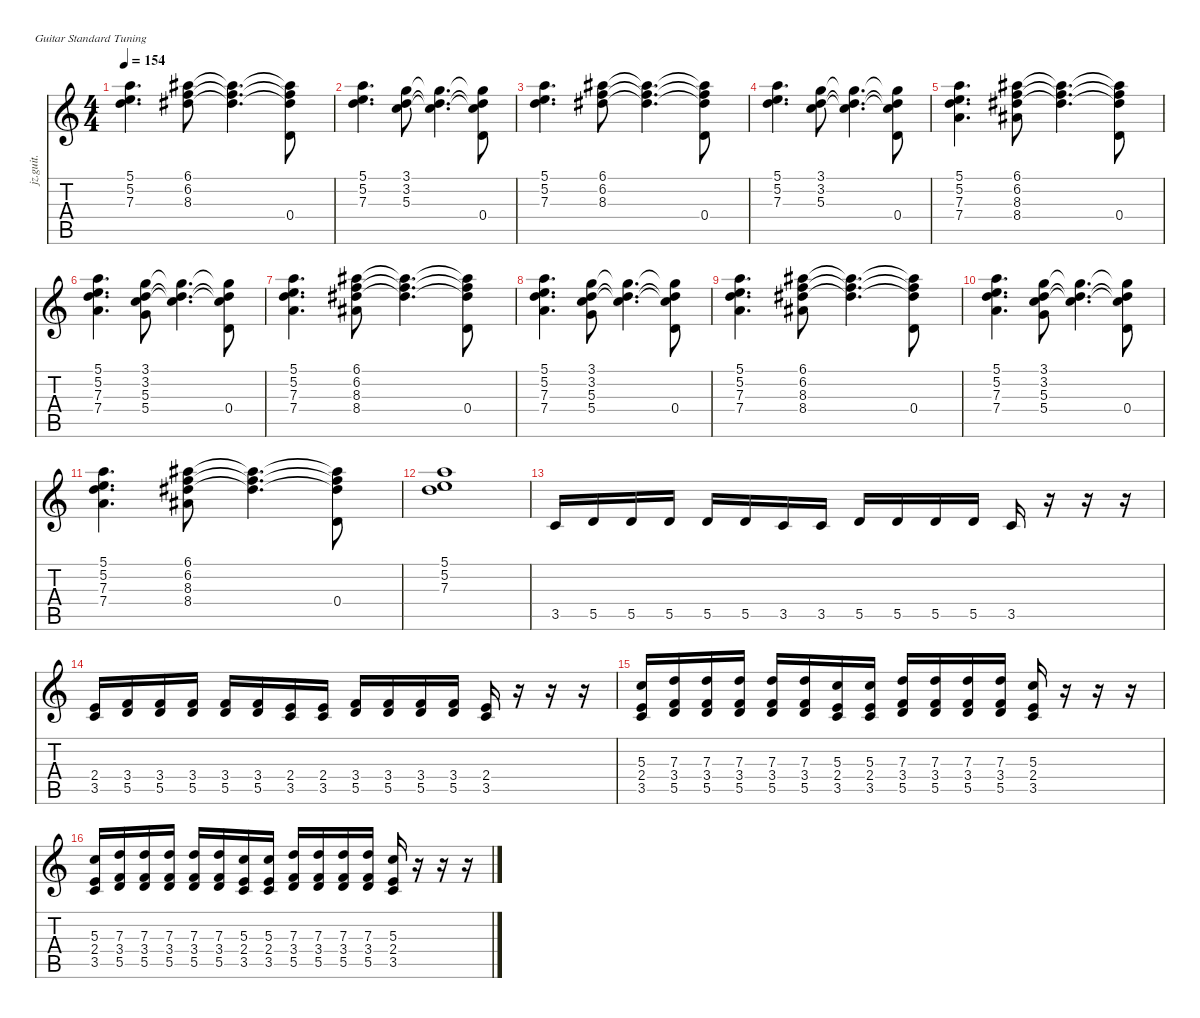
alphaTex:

\defaultSystemsLayout 4
\hideDynamics
\bracketExtendMode nobrackets
\otherSystemsTrackNameOrientation horizontal
\track ("Rhythm" "jz.guit.") {instrument electricguitarjazz}
\staff {score tabs}
\tuning (E4 B3 G3 D3 A2 E2)
\ts (4 4)
\tempo 154
\clef g2
\ks c
(5.1 5.2 7.3).4{d dy f beam Down} (6.1{acc #} 6.2 8.3{acc #}).8{beam Down} (6.1{t acc #} 6.2{t} 8.3{t acc #}).4{d beam Down} (6.1{t acc #} 6.2{t} 8.3{t acc #} 0.4).8{beam Down} |
(5.1 5.2 7.3).4{d beam Down} (3.1 3.2 5.3).8{beam Down} (3.1{t} 3.2{t} 5.3{t}).4{d beam Down} (3.1{t} 3.2{t} 5.3{t} 0.4).8{beam Down} |
(5.1 5.2 7.3).4{d beam Down} (6.1{acc #} 6.2 8.3{acc #}).8{beam Down} (6.1{t acc #} 6.2{t} 8.3{t acc #}).4{d beam Down} (6.1{t acc #} 6.2{t} 8.3{t acc #} 0.4).8{beam Down} |
(5.1 5.2 7.3).4{d beam Down} (3.1 3.2 5.3).8{beam Down} (3.1{t} 3.2{t} 5.3{t}).4{d beam Down} (3.1{t} 3.2{t} 5.3{t} 0.4).8{beam Down} |
(5.1 5.2 7.3 7.4).4{d beam Down} (6.1{acc #} 6.2 8.3{acc #} 8.4{acc #}).8{beam Down} (6.1{t acc #} 6.2{t} 8.3{t acc #}).4{d beam Down} (6.1{t acc #} 6.2{t} 8.3{t acc #} 0.4).8{beam Down} |
(5.1 5.2 7.3 7.4).4{d beam Down} (3.1 3.2 5.3 5.4).8{beam Down} (3.1{t} 3.2{t} 5.3{t}).4{d beam Down} (3.1{t} 3.2{t} 5.3{t} 0.4).8{beam Down} |
(5.1 5.2 7.3 7.4).4{d beam Down} (6.1{acc #} 6.2 8.3{acc #} 8.4{acc #}).8{beam Down} (6.1{t acc #} 6.2{t} 8.3{t acc #}).4{d beam Down} (6.1{t acc #} 6.2{t} 8.3{t acc #} 0.4).8{beam Down} |
(5.1 5.2 7.3 7.4).4{d beam Down} (3.1 3.2 5.3 5.4).8{beam Down} (3.1{t} 3.2{t} 5.3{t}).4{d beam Down} (3.1{t} 3.2{t} 5.3{t} 0.4).8{beam Down} |
(5.1 5.2 7.3 7.4).4{d beam Down} (6.1{acc #} 6.2 8.3{acc #} 8.4{acc #}).8{beam Down} (6.1{t acc #} 6.2{t} 8.3{t acc #}).4{d beam Down} (6.1{t acc #} 6.2{t} 8.3{t acc #} 0.4).8{beam Down} |
(5.1 5.2 7.3 7.4).4{d beam Down} (3.1 3.2 5.3 5.4).8{beam Down} (3.1{t} 3.2{t} 5.3{t}).4{d beam Down} (3.1{t} 3.2{t} 5.3{t} 0.4).8{beam Down} |
(5.1 5.2 7.3 7.4).4{d beam Down} (6.1{acc #} 6.2 8.3{acc #} 8.4{acc #}).8{beam Down} (6.1{t acc #} 6.2{t} 8.3{t acc #}).4{d beam Down} (6.1{t acc #} 6.2{t} 8.3{t acc #} 0.4).8{beam Down} |
(5.1 5.2 7.3).1{beam Down} |
3.5.16{instrument distortionguitar beam Up} 5.5.16{beam Up} 5.5.16{beam Up} 5.5.16{beam Up} 5.5.16{beam Up} 5.5.16{beam Up} 3.5.16{beam Up} 3.5.16{beam Up} 5.5.16{beam Up} 5.5.16{beam Up} 5.5.16{beam Up} 5.5.16{beam Up} 3.5.16{beam Up} r.16{beam Up} r.16{beam Up} r.16{beam Up} |
(2.4 3.5).16{beam Up} (3.4 5.5).16{beam Up} (3.4 5.5).16{beam Up} (3.4 5.5).16{beam Up} (3.4 5.5).16{beam Up} (3.4 5.5).16{beam Up} (2.4 3.5).16{beam Up} (2.4 3.5).16{beam Up} (3.4 5.5).16{beam Up} (3.4 5.5).16{beam Up} (3.4 5.5).16{beam Up} (3.4 5.5).16{beam Up} (2.4 3.5).16{beam Up} r.16{beam Up} r.16{beam Up} r.16{beam Up} |
(5.3 2.4 3.5).16{beam Up} (7.3 3.4 5.5).16{beam Up} (7.3 3.4 5.5).16{beam Up} (7.3 3.4 5.5).16{beam Up} (7.3 3.4 5.5).16{beam Up} (7.3 3.4 5.5).16{beam Up} (5.3 2.4 3.5).16{beam Up} (5.3 2.4 3.5).16{beam Up} (7.3 3.4 5.5).16{beam Up} (7.3 3.4 5.5).16{beam Up} (7.3 3.4 5.5).16{beam Up} (7.3 3.4 5.5).16{beam Up} (5.3 2.4 3.5).16{beam Up} r.16{beam Up} r.16{beam Up} r.16{beam Up} |
(5.3 2.4 3.5).16{beam Up} (7.3 3.4 5.5).16{beam Up} (7.3 3.4 5.5).16{beam Up} (7.3 3.4 5.5).16{beam Up} (7.3 3.4 5.5).16{beam Up} (7.3 3.4 5.5).16{beam Up} (5.3 2.4 3.5).16{beam Up} (5.3 2.4 3.5).16{beam Up} (7.3 3.4 5.5).16{beam Up} (7.3 3.4 5.5).16{beam Up} (7.3 3.4 5.5).16{beam Up} (7.3 3.4 5.5).16{beam Up} (5.3 2.4 3.5).16{beam Up} r.16{beam Up} r.16{beam Up} r.16{beam Up}
